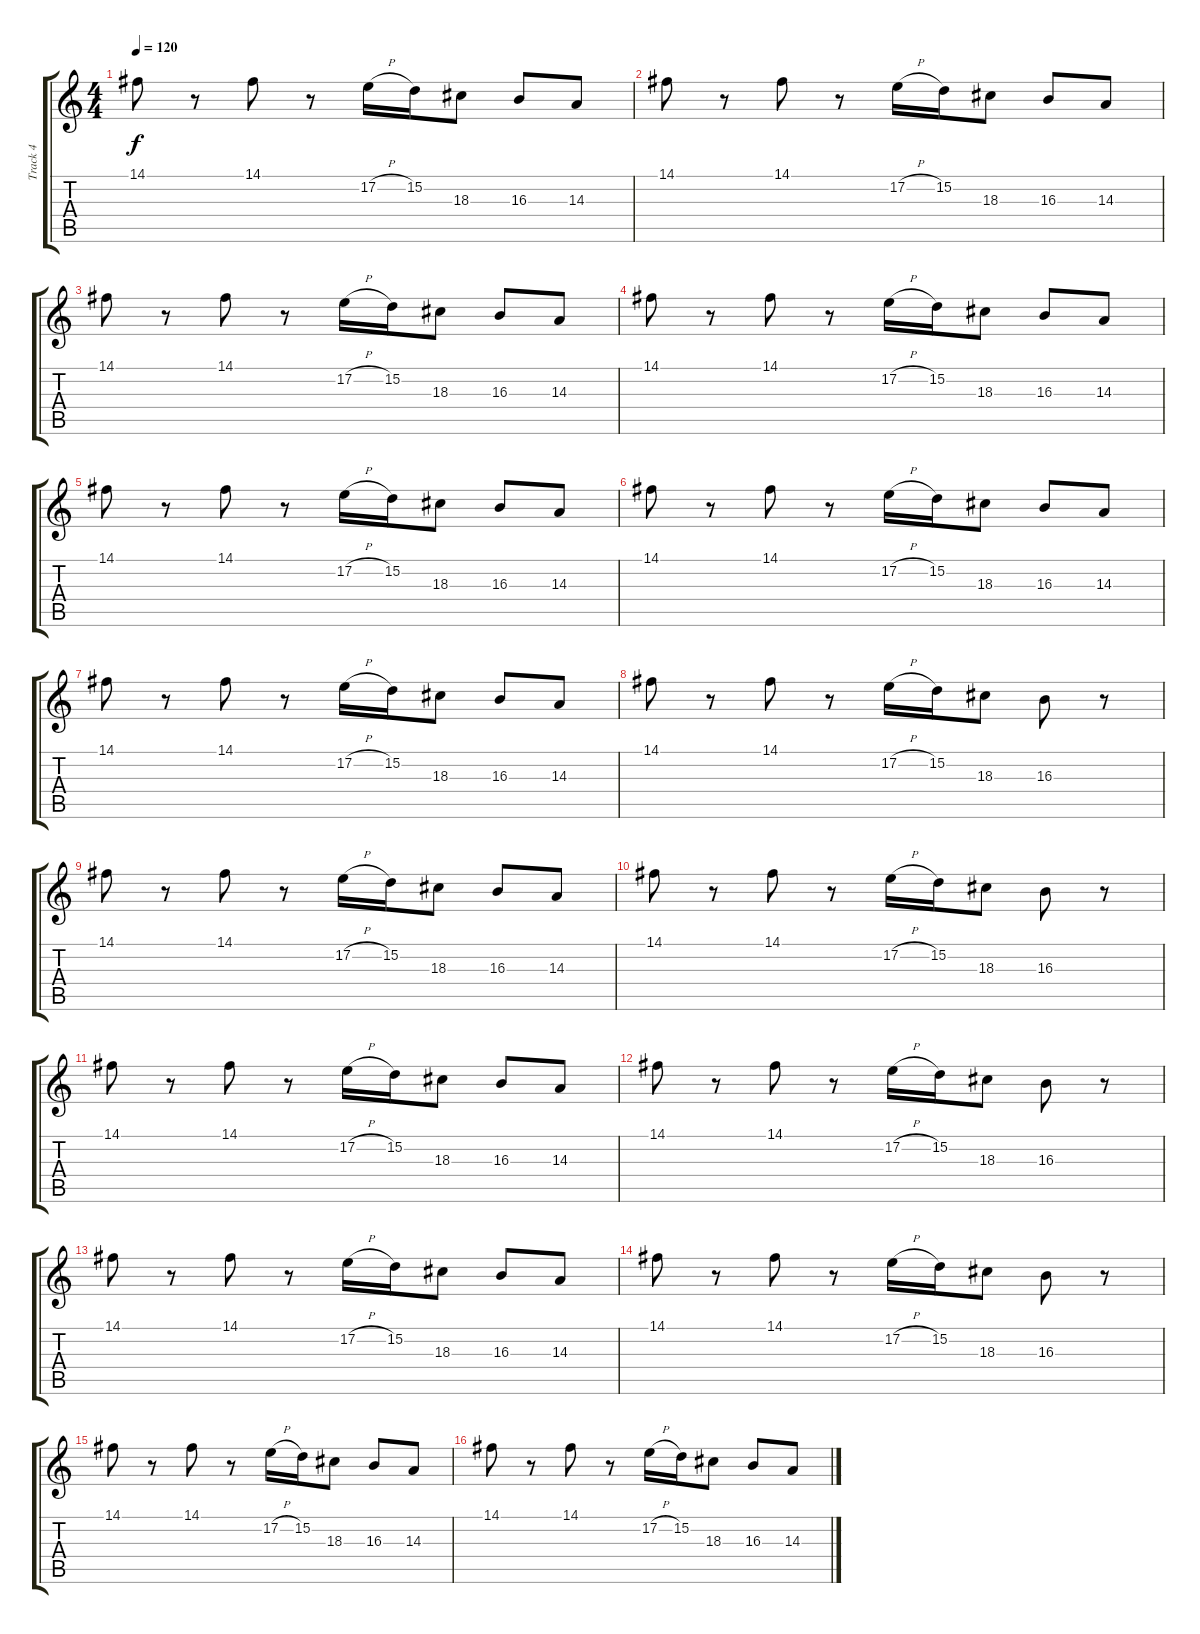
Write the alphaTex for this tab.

\track ("Track 4" "Track 4") {instrument lead2sawtooth}
\staff {score tabs}
\tuning (E4 B3 G3 D3 A2 E2) {hide}
\ts (4 4)
\tempo 120
\clef g2
\ks c
14.1.8{dy f volume 10} r.8 14.1.8 r.8 17.2{h}.16 15.2.16 18.3.8 16.3.8 14.3.8 |
14.1.8 r.8 14.1.8 r.8 17.2{h}.16 15.2.16 18.3.8 16.3.8 14.3.8 |
14.1.8{volume 10} r.8 14.1.8 r.8 17.2{h}.16 15.2.16 18.3.8 16.3.8 14.3.8 |
14.1.8 r.8 14.1.8 r.8 17.2{h}.16 15.2.16 18.3.8 16.3.8 14.3.8 |
14.1.8{volume 10} r.8 14.1.8 r.8 17.2{h}.16 15.2.16 18.3.8 16.3.8 14.3.8 |
14.1.8 r.8 14.1.8 r.8 17.2{h}.16 15.2.16 18.3.8 16.3.8 14.3.8 |
14.1.8{volume 10} r.8 14.1.8 r.8 17.2{h}.16 15.2.16 18.3.8 16.3.8 14.3.8 |
14.1.8 r.8 14.1.8 r.8 17.2{h}.16 15.2.16 18.3.8 16.3.8 r.8 |
14.1.8{volume 10} r.8 14.1.8 r.8 17.2{h}.16 15.2.16 18.3.8 16.3.8 14.3.8 |
14.1.8 r.8 14.1.8 r.8 17.2{h}.16 15.2.16 18.3.8 16.3.8 r.8 |
14.1.8{volume 10} r.8 14.1.8 r.8 17.2{h}.16 15.2.16 18.3.8 16.3.8 14.3.8 |
14.1.8 r.8 14.1.8 r.8 17.2{h}.16 15.2.16 18.3.8 16.3.8 r.8 |
14.1.8{volume 10} r.8 14.1.8 r.8 17.2{h}.16 15.2.16 18.3.8 16.3.8 14.3.8 |
14.1.8 r.8 14.1.8 r.8 17.2{h}.16 15.2.16 18.3.8 16.3.8 r.8 |
14.1.8{volume 10} r.8 14.1.8 r.8 17.2{h}.16 15.2.16 18.3.8 16.3.8 14.3.8 |
14.1.8 r.8 14.1.8 r.8 17.2{h}.16 15.2.16 18.3.8 16.3.8 14.3.8
